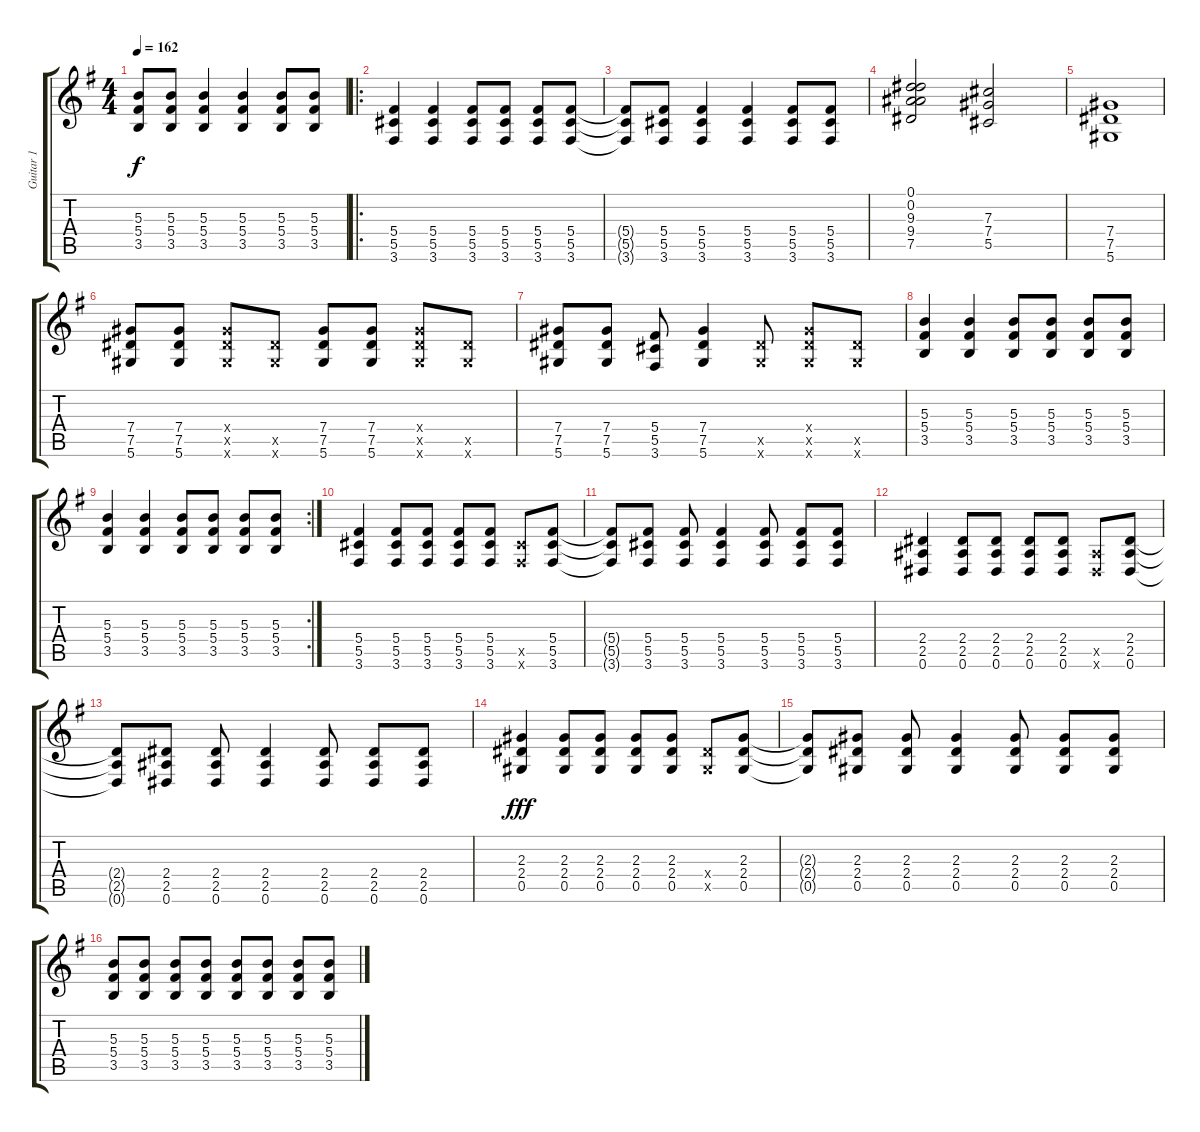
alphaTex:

\track ("Guitar 1" "Guitar 1") {instrument distortionguitar}
\staff {score tabs}
\tuning (Eb4 Bb3 Gb3 Db3 Ab2 Eb2) {hide}
\ts (4 4)
\tempo 162
\clef g2
\ks g
(5.3{t} 5.4{t} 3.5{t}).8{dy f} (5.3 5.4 3.5).8 (5.3 5.4 3.5).4 (5.3 5.4 3.5).4 (5.3 5.4 3.5).8 (5.3 5.4 3.5).8 |
\ro
(5.4 5.5 3.6).4 (5.4 5.5 3.6).4 (5.4 5.5 3.6).8 (5.4 5.5 3.6).8 (5.4 5.5 3.6).8 (5.4 5.5 3.6).8 |
(5.4{t} 5.5{t} 3.6{t}).8 (5.4 5.5 3.6).8 (5.4 5.5 3.6).4 (5.4 5.5 3.6).4 (5.4 5.5 3.6).8 (5.4 5.5 3.6).8 |
(0.1 0.2 9.3 9.4 7.5).2 (7.3 7.4 5.5).2 |
(7.4 7.5 5.6).1 |
(7.4 7.5 5.6).8 (7.4 7.5 5.6).8 (7.4{x} 7.5{x} 5.6{x}).8 (7.5{x} 5.6{x}).8 (7.4 7.5 5.6).8 (7.4 7.5 5.6).8 (7.4{x} 7.5{x} 5.6{x}).8 (7.5{x} 5.6{x}).8 |
(7.4 7.5 5.6).8 (7.4 7.5 5.6).8 (5.4 5.5 3.6).8 (7.4 7.5 5.6).4 (7.5{x} 5.6{x}).8 (7.4{x} 7.5{x} 5.6{x}).8 (7.5{x} 5.6{x}).8 |
(5.3 5.4 3.5).4 (5.3 5.4 3.5).4 (5.3 5.4 3.5).8 (5.3 5.4 3.5).8 (5.3 5.4 3.5).8 (5.3 5.4 3.5).8 |
\rc 2
(5.3 5.4 3.5).4 (5.3 5.4 3.5).4 (5.3 5.4 3.5).8 (5.3 5.4 3.5).8 (5.3 5.4 3.5).8 (5.3 5.4 3.5).8 |
(5.4 5.5 3.6).4 (5.4 5.5 3.6).8 (5.4 5.5 3.6).8 (5.4 5.5 3.6).8 (5.4 5.5 3.6).8 (5.5{x} 3.6{x}).8 (5.4 5.5 3.6).8 |
(5.4{t} 5.5{t} 3.6{t}).8 (5.4 5.5 3.6).8 (5.4 5.5 3.6).8 (5.4 5.5 3.6).4 (5.4 5.5 3.6).8 (5.4 5.5 3.6).8 (5.4 5.5 3.6).8 |
(2.4 2.5 0.6).4 (2.4 2.5 0.6).8 (2.4 2.5 0.6).8 (2.4 2.5 0.6).8 (2.4 2.5 0.6).8 (2.5{x} 0.6{x}).8 (2.4 2.5 0.6).8 |
(2.4{t} 2.5{t} 0.6{t}).8 (2.4 2.5 0.6).8 (2.4 2.5 0.6).8 (2.4 2.5 0.6).4 (2.4 2.5 0.6).8 (2.4 2.5 0.6).8 (2.4 2.5 0.6).8 |
(2.3 2.4 0.5).4{dy fff} (2.3 2.4 0.5).8 (2.3 2.4 0.5).8 (2.3 2.4 0.5).8 (2.3 2.4 0.5).8 (2.4{x} 0.5{x}).8 (2.3 2.4 0.5).8 |
(2.3{t} 2.4{t} 0.5{t}).8 (2.3 2.4 0.5).8 (2.3 2.4 0.5).8 (2.3 2.4 0.5).4 (2.3 2.4 0.5).8 (2.3 2.4 0.5).8 (2.3 2.4 0.5).8 |
(5.3 5.4 3.5).8 (5.3 5.4 3.5).8 (5.3 5.4 3.5).8 (5.3 5.4 3.5).8 (5.3 5.4 3.5).8 (5.3 5.4 3.5).8 (5.3 5.4 3.5).8 (5.3 5.4 3.5).8
